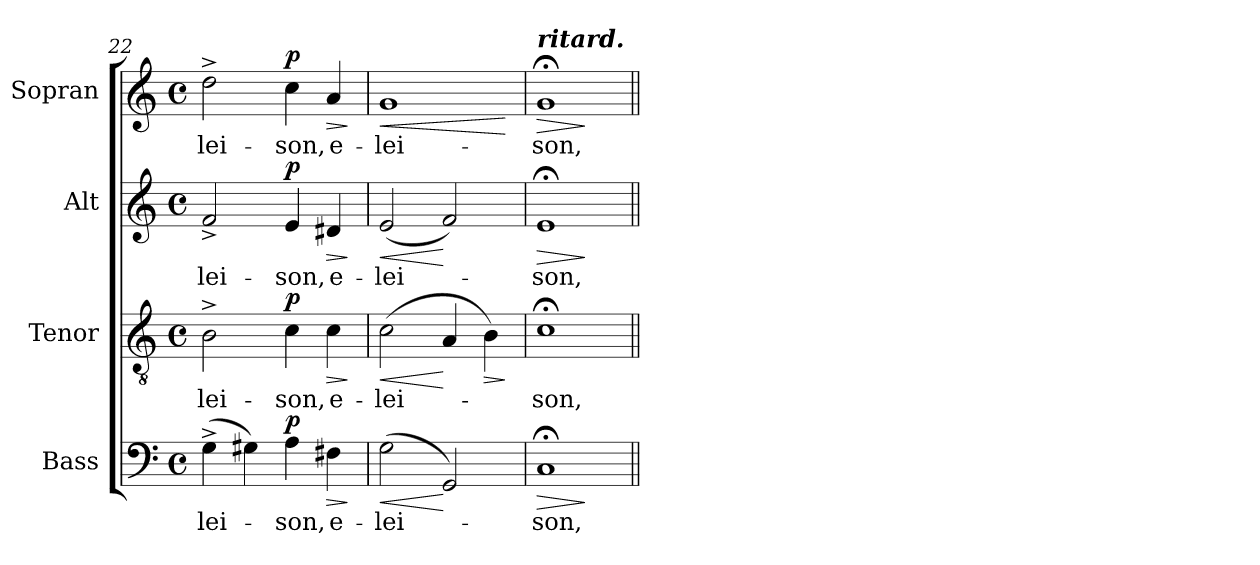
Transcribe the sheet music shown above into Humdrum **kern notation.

**kern	**text	**dynam	**kern	**text	**dynam	**kern	**text	**dynam	**kern	**text	**dynam
*part4	*part4	*part4	*part3	*part3	*part3	*part2	*part2	*part2	*part1	*part1	*part1
*staff4	*staff4	*staff4	*staff3	*staff3	*staff3	*staff2	*staff2	*staff2	*staff1	*staff1	*staff1
*I"Bass	*	*	*I"Tenor	*	*	*I"Alt	*	*	*I"Sopran	*	*
*I'B.	*	*	*I'T.	*	*	*I'A.	*	*	*I'S.	*	*
*clefF4	*	*	*clefGv2	*	*	*clefG2	*	*	*clefG2	*	*
*k[]	*	*	*k[]	*	*	*k[]	*	*	*k[]	*	*
*C:	*	*	*C:	*	*	*C:	*	*	*C:	*	*
*M4/4	*	*	*M4/4	*	*	*M4/4	*	*	*M4/4	*	*
*met(c)	*	*	*met(c)	*	*	*met(c)	*	*	*met(c)	*	*
=22	=22	=22	=22	=22	=22	=22	=22	=22	=22	=22	=22
!	!LO:LY:b	!	!	!LO:LY:b	!	!	!LO:LY:b	!	!	!LO:LY:b	!
(>4G^>\	-lei-	.	2B^>\	-lei-	.	2f^>/	-lei-	.	2dd^>\	-lei-	.
4G#X\)	.	.	.	.	.	.	.	.	.	.	.
!	!LO:LY:b	!LO:DY:a	!	!LO:LY:b	!LO:DY:a	!	!LO:LY:b	!LO:DY:a	!	!LO:LY:b	!LO:DY:a
4A\	-son,	p	4c\	-son,	p	4e/	-son,	p	4cc\	-son,	p
!	!LO:LY:b	!LO:HP:b	!	!LO:LY:b	!LO:HP:b	!	!LO:LY:b	!LO:HP:b	!	!LO:LY:b	!LO:HP:b
4F#X\	e-	>	4c\	e-	>	4d#X/	e-	>	4a/	e-	>
.	.	]	.	.	]	.	.	]	.	.	]
!!LO:LB:g=z
=23	=23	=23	=23	=23	=23	=23	=23	=23	=23	=23	=23
!	!LO:LY:b	!LO:HP:b	!	!LO:LY:b	!LO:HP:b	!	!LO:LY:b	!LO:HP:b	!	!LO:LY:b	!LO:HP:b
(>2G\	-lei-	<	(>2c\	-lei-	<	(<2e/	-lei-	<	1g	-lei-	<
2GG/)	.	[	4A/	.	[	2f/)	.	[	.	.	.
!	!	!	!	!	!LO:HP:b	!	!	!	!	!	!
.	.	.	4B\)	.	>	.	.	.	.	.	.
.	.	.	.	.	]	.	.	.	.	.	[
=24	=24	=24	=24	=24	=24	=24	=24	=24	=24	=24	=24
!	!	!	!	!	!	!	!	!	!LO:TX:a:Bi:t=ritard.	!	!
!	!LO:LY:b	!LO:HP:b	!	!LO:LY:b	!	!	!LO:LY:b	!LO:HP:b	!	!LO:LY:b	!LO:HP:b
1C;<	-son,	>	1c;<	-son,	.	1e;<	-son,	>	1g;<	-son,	>
.	.	]	.	.	.	.	.	]	.	.	]
=||	=||	=||	=||	=||	=||	=||	=||	=||	=||	=||	=||
*-	*-	*-	*-	*-	*-	*-	*-	*-	*-	*-	*-
